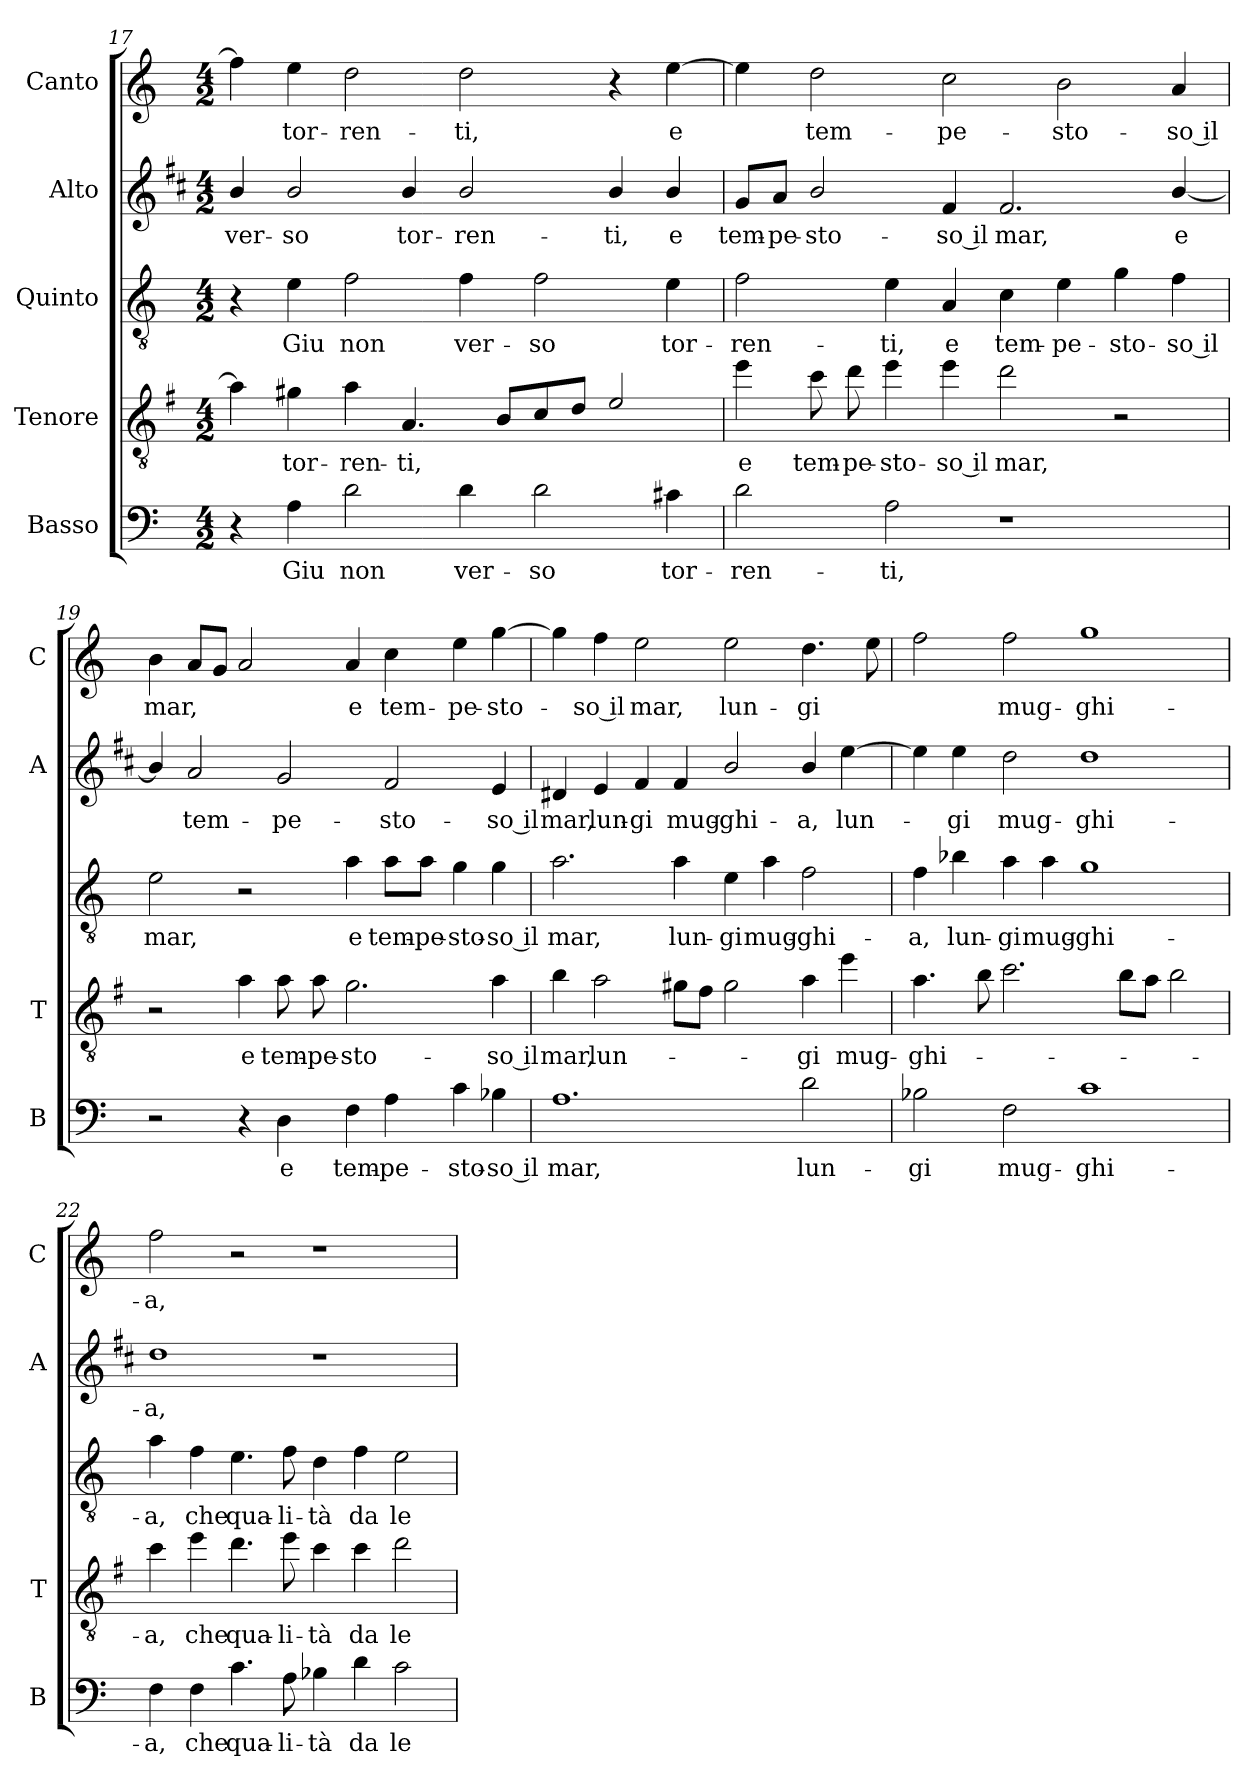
**kern	**text	**kern	**text	**kern	**text	**kern	**text	**kern	**text
*part5	*part5	*part4	*part4	*part3	*part3	*part2	*part2	*part1	*part1
*staff5	*staff5	*staff4	*staff4	*staff3	*staff3	*staff2	*staff2	*staff1	*staff1
*I"Basso	*	*I"Tenore	*	*I"Quinto	*	*I"Alto	*	*I"Canto	*
*I'B	*	*I'T	*	*	*	*I'A	*	*I'C	*
*clefF4	*	*clefGv2	*	*clefGv2	*	*clefG2	*	*clefG2	*
*	*	*ITrd4c7	*	*	*	*ITrd1c2	*	*	*
*k[]	*	*k[]	*	*k[]	*	*k[]	*	*k[]	*
*C:	*	*C:	*	*C:	*	*C:	*	*C:	*
*M4/2	*	*M4/2	*	*M4/2	*	*M4/2	*	*M4/2	*
=17	=17	=17	=17	=17	=17	=17	=17	=17	=17
!	!	!	!	!	!	!	!LO:LY:b	!	!
4r	.	4d\]	.	4r	.	4a/	ver-	4ff\]	.
!	!LO:LY:b	!	!LO:LY:b	!	!LO:LY:b	!	!LO:LY:b	!	!LO:LY:b
4A\	Giu	4c#X\	tor-	4e\	Giu	2a/	-so	4ee\	tor-
!	!LO:LY:b	!	!LO:LY:b	!	!LO:LY:b	!	!	!	!LO:LY:b
2d\	non	4d\	-ren-	2f\	non	.	.	2dd\	-ren-
!	!	!	!LO:LY:b	!	!	!	!LO:LY:b	!	!
.	.	4.D/	-ti,	.	.	4a/	tor-	.	.
!	!LO:LY:b	!	!	!	!LO:LY:b	!	!LO:LY:b	!	!LO:LY:b
4d\	ver-	.	.	4f\	ver-	2a/	-ren-	2dd\	-ti,
.	.	8E/L	.	.	.	.	.	.	.
!	!LO:LY:b	!	!	!	!LO:LY:b	!	!	!	!
2d\	-so	8F/	.	2f\	-so	.	.	.	.
.	.	8G/J	.	.	.	.	.	.	.
!	!	!	!	!	!	!	!LO:LY:b	!	!
.	.	2A/	.	.	.	4a/	-ti,	4r	.
!	!LO:LY:b	!	!	!	!LO:LY:b	!	!LO:LY:b	!	!LO:LY:b
4c#X\	tor-	.	.	4e\	tor-	4a/	e	[4ee\	e
!!LO:PB:g=z
=18	=18	=18	=18	=18	=18	=18	=18	=18	=18
!	!LO:LY:b	!	!LO:LY:b	!	!LO:LY:b	!	!LO:LY:b	!	!
2d\	-ren-	4a\	e	2f\	-ren-	8f/L	tem-	4ee\]	.
!	!	!	!	!	!	!	!LO:LY:b	!	!
.	.	.	.	.	.	8g/J	-pe-	.	.
!	!	!	!LO:LY:b	!	!	!	!LO:LY:b	!	!LO:LY:b
.	.	8f\	tem-	.	.	2a/	-sto-	2dd\	tem-
!	!	!	!LO:LY:b	!	!	!	!	!	!
.	.	8g\	-pe-	.	.	.	.	.	.
!	!LO:LY:b	!	!LO:LY:b	!	!LO:LY:b	!	!	!	!
2A\	-ti,	4a\	-sto-	4e\	-ti,	.	.	.	.
!	!	!	!LO:LY:b	!	!LO:LY:b	!	!LO:LY:b	!	!LO:LY:b
.	.	4a\	-so il	4A/	e	4e/	-so il	2cc\	-pe-
!	!	!	!LO:LY:b	!	!LO:LY:b	!	!LO:LY:b	!	!
1r	.	2g\	mar,	4c\	tem-	2.e/	mar,	.	.
!	!	!	!	!	!LO:LY:b	!	!	!	!LO:LY:b
.	.	.	.	4e\	-pe-	.	.	2b\	-sto-
!	!	!	!	!	!LO:LY:b	!	!	!	!
.	.	2r	.	4g\	-sto-	.	.	.	.
!	!	!	!	!	!LO:LY:b	!	!LO:LY:b	!	!LO:LY:b
.	.	.	.	4f\	-so il	[4a/	e	4a/	-so il
=19	=19	=19	=19	=19	=19	=19	=19	=19	=19
!	!	!	!	!	!LO:LY:b	!	!	!	!LO:LY:b
2r	.	2r	.	2e\	mar,	4a/]	.	4b\	mar,
!	!	!	!	!	!	!	!LO:LY:b	!	!
.	.	.	.	.	.	2g/	tem-	8a/L	.
.	.	.	.	.	.	.	.	8g/J	.
!	!	!	!LO:LY:b	!	!	!	!	!	!
4r	.	4d\	e	2r	.	.	.	2a/	.
!	!LO:LY:b	!	!LO:LY:b	!	!	!	!LO:LY:b	!	!
4D\	e	8d\	tem-	.	.	2f/	-pe-	.	.
!	!	!	!LO:LY:b	!	!	!	!	!	!
.	.	8d\	-pe-	.	.	.	.	.	.
!	!LO:LY:b	!	!LO:LY:b	!	!LO:LY:b	!	!	!	!LO:LY:b
4F\	tem-	2.c\	-sto-	4a\	e	.	.	4a/	e
!	!LO:LY:b	!	!	!	!LO:LY:b	!	!LO:LY:b	!	!LO:LY:b
4A\	-pe-	.	.	8a\L	tem-	2e/	-sto-	4cc\	tem-
!	!	!	!	!	!LO:LY:b	!	!	!	!
.	.	.	.	8a\J	-pe-	.	.	.	.
!	!LO:LY:b	!	!	!	!LO:LY:b	!	!	!	!LO:LY:b
4c\	-sto-	.	.	4g\	-sto-	.	.	4ee\	-pe-
!	!LO:LY:b	!	!LO:LY:b	!	!LO:LY:b	!	!LO:LY:b	!	!LO:LY:b
4B-X\	-so il	4d\	-so il	4g\	-so il	4d/	-so il	[4gg\	-sto-
=20	=20	=20	=20	=20	=20	=20	=20	=20	=20
!	!LO:LY:b	!	!LO:LY:b	!	!LO:LY:b	!	!LO:LY:b	!	!
1.A	mar,	4e\	mar,	2.a\	mar,	4c#X/	mar,	4gg\]	.
!	!	!	!LO:LY:b	!	!	!	!LO:LY:b	!	!LO:LY:b
.	.	2d\	lun-	.	.	4d/	lun-	4ff\	-so il
!	!	!	!	!	!	!	!LO:LY:b	!	!LO:LY:b
.	.	.	.	.	.	4e/	-gi	2ee\	mar,
!	!	!	!	!	!LO:LY:b	!	!LO:LY:b	!	!
.	.	8c#X\L	.	4a\	lun-	4e/	mug-	.	.
.	.	8B\J	.	.	.	.	.	.	.
!	!	!	!	!	!LO:LY:b	!	!LO:LY:b	!	!LO:LY:b
.	.	2c#\	.	4e\	-gi	2a/	-ghi-	2ee\	lun-
!	!	!	!	!	!LO:LY:b	!	!	!	!
.	.	.	.	4a\	mug-	.	.	.	.
!	!LO:LY:b	!	!LO:LY:b	!	!LO:LY:b	!	!LO:LY:b	!	!LO:LY:b
2d\	lun-	4d\	-gi	2f\	-ghi-	4a/	-a,	4.dd\	-gi
!	!	!	!LO:LY:b	!	!	!	!LO:LY:b	!	!
.	.	4a\	mug-	.	.	[4dd\	lun-	.	.
.	.	.	.	.	.	.	.	8ee\	.
!!LO:LB:g=z
=21	=21	=21	=21	=21	=21	=21	=21	=21	=21
!	!LO:LY:b	!	!LO:LY:b	!	!LO:LY:b	!	!	!	!
2B-X\	-gi	4.d\	-ghi-	4f\	-a,	4dd\]	.	2ff\	.
!	!	!	!	!	!LO:LY:b	!	!LO:LY:b	!	!
.	.	.	.	4b-X\	lun-	4dd\	-gi	.	.
.	.	8e\	.	.	.	.	.	.	.
!	!LO:LY:b	!	!	!	!LO:LY:b	!	!LO:LY:b	!	!LO:LY:b
2F\	mug-	2.f\	.	4a\	-gi	2cc\	mug-	2ff\	mug-
!	!	!	!	!	!LO:LY:b	!	!	!	!
.	.	.	.	4a\	mug-	.	.	.	.
!	!LO:LY:b	!	!	!	!LO:LY:b	!	!LO:LY:b	!	!LO:LY:b
1c	-ghi-	.	.	1g	-ghi-	1cc	-ghi-	1gg	-ghi-
.	.	8e\L	.	.	.	.	.	.	.
.	.	8d\J	.	.	.	.	.	.	.
.	.	2e\	.	.	.	.	.	.	.
=22	=22	=22	=22	=22	=22	=22	=22	=22	=22
!	!LO:LY:b	!	!LO:LY:b	!	!LO:LY:b	!	!LO:LY:b	!	!LO:LY:b
4F\	-a,	4f\	-a,	4a\	-a,	1cc	-a,	2ff\	-a,
!	!LO:LY:b	!	!LO:LY:b	!	!LO:LY:b	!	!	!	!
4F\	che	4a\	che	4f\	che	.	.	.	.
!	!LO:LY:b	!	!LO:LY:b	!	!LO:LY:b	!	!	!	!
4.c\	qua-	4.g\	qua-	4.e\	qua-	.	.	2r	.
!	!LO:LY:b	!	!LO:LY:b	!	!LO:LY:b	!	!	!	!
8A\	-li-	8a\	-li-	8f\	-li-	.	.	.	.
!	!LO:LY:b	!	!LO:LY:b	!	!LO:LY:b	!	!	!	!
4B-X\	-tà	4f\	-tà	4d\	-tà	1r	.	1r	.
!	!LO:LY:b	!	!LO:LY:b	!	!LO:LY:b	!	!	!	!
4d\	da	4f\	da	4f\	da	.	.	.	.
!	!LO:LY:b	!	!LO:LY:b	!	!LO:LY:b	!	!	!	!
2c\	le-	2g\	le-	2e\	le-	.	.	.	.
=	=	=	=	=	=	=	=	=	=
*-	*-	*-	*-	*-	*-	*-	*-	*-	*-
